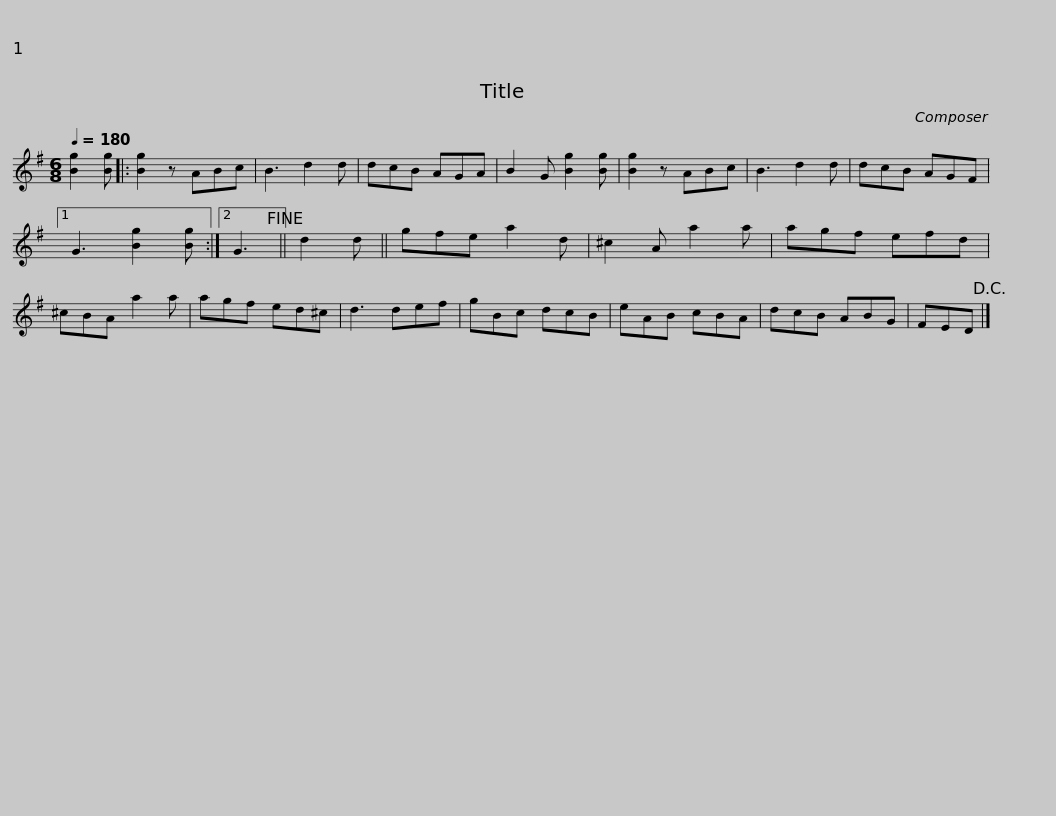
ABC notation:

X:1
L:1/8
Q:1/4=180
M:6/8
I:linebreak $
K:G
V:1 treble
V:1
 [Bg]2 [Bg] |: [Bg]2 z ABc | B3 d2 d | dcB AGA | B2 G [Bg]2 [Bg] |$ %5
 [Bg]2 z ABc | B3 d2 d | dcB AGF |1 G3 [Bg]2 [Bg] :|2 G3!fine! || %10
 d2 d ||$ gfe a2 d | ^c2 A a2 a | agf efd | ^cBA a2 a | %15
 agf ed^c |$ d3 def | gBc dcB | eAB cBA | dcB ABG | %20
 FED!D.C.! |] %21
